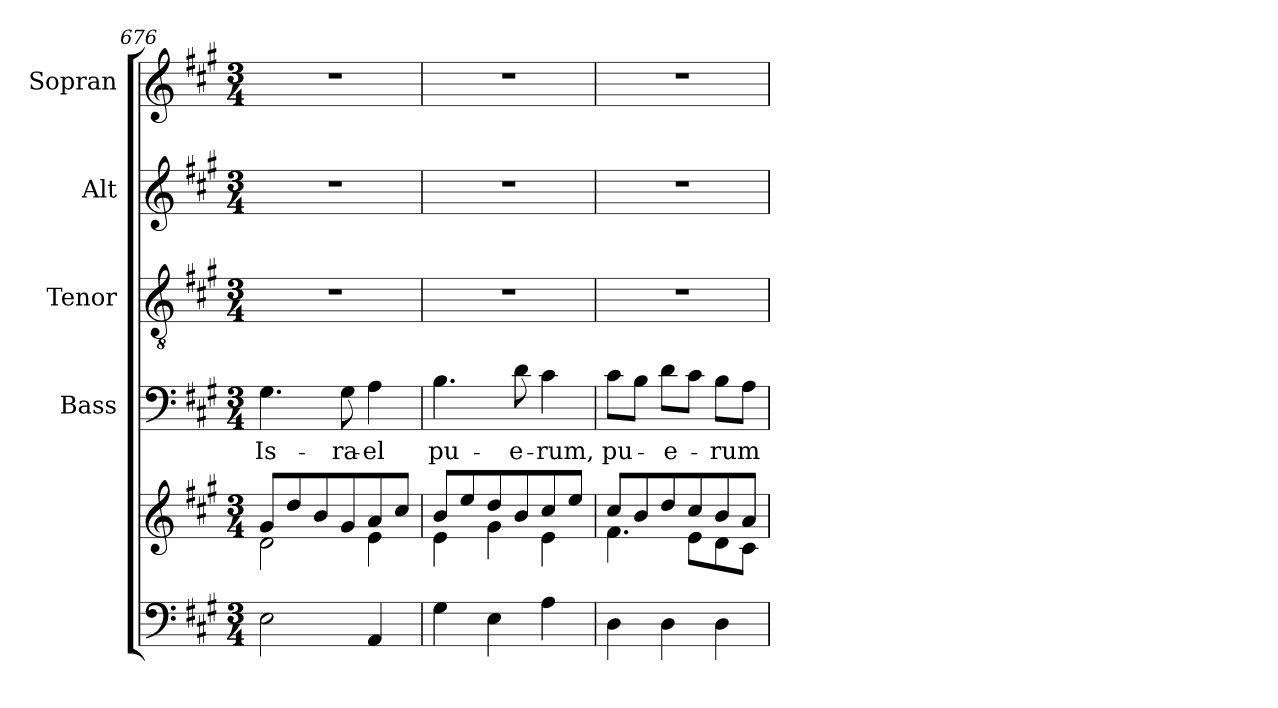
**kern	**kern	**kern	**text	**kern	**kern	**kern
*part5	*part5	*part4	*part4	*part3	*part2	*part1
*staff6	*staff5	*staff4	*staff4	*staff3	*staff2	*staff1
*	*	*I"Bass	*	*I"Tenor	*I"Alt	*I"Sopran
*	*	*I'B.	*	*I'T.	*I'A.	*I'S.
!!LO:PB:g=z
*clefF4	*clefG2	*clefF4	*	*clefGv2	*clefG2	*clefG2
*k[f#c#g#]	*k[f#c#g#]	*k[f#c#g#]	*	*k[f#c#g#]	*k[f#c#g#]	*k[f#c#g#]
*A:	*A:	*A:	*	*A:	*A:	*A:
*M3/4	*M3/4	*M3/4	*	*M3/4	*M3/4	*M3/4
=676	=676	=676	=676	=676	=676	=676
*	*^	*	*	*	*	*
!	!	!	!	!LO:LY:b	!	!	!
2E\	8g#/L	2d\	4.G#\	Is-	2.r	2.r	2.r
.	8dd/	.	.	.	.	.	.
.	8b/	.	.	.	.	.	.
!	!	!	!	!LO:LY:b	!	!	!
.	8g#/	.	8G#\	-ra-	.	.	.
!	!	!	!	!LO:LY:b	!	!	!
4AA/	8a/	4e\	4A\	-el	.	.	.
.	8cc#/J	.	.	.	.	.	.
=677	=677	=677	=677	=677	=677	=677	=677
!	!	!	!	!LO:LY:b	!	!	!
4G#\	8b/L	4e\	4.B\	pu-	2.r	2.r	2.r
.	8ee/	.	.	.	.	.	.
4E\	8dd/	4g#\	.	.	.	.	.
!	!	!	!	!LO:LY:b	!	!	!
.	8b/	.	8d\	-e-	.	.	.
!	!	!	!	!LO:LY:b	!	!	!
4A\	8cc#/	4e\	4c#\	-rum,	.	.	.
.	8ee/J	.	.	.	.	.	.
=678	=678	=678	=678	=678	=678	=678	=678
!	!	!	!	!LO:LY:b	!	!	!
4D\	8cc#/L	4.f#\	8c#\L	pu-	2.r	2.r	2.r
.	8b/	.	8B\J	.	.	.	.
!	!	!	!	!LO:LY:b	!	!	!
4D\	8dd/	.	8d\L	-e-	.	.	.
.	8cc#/	8e\L	8c#\J	.	.	.	.
!	!	!	!	!LO:LY:b	!	!	!
4D\	8b/	8d\	8B\L	-rum	.	.	.
.	8a/J	8c#\J	8A\J	.	.	.	.
*	*v	*v	*	*	*	*	*
=	=	=	=	=	=	=
*-	*-	*-	*-	*-	*-	*-
